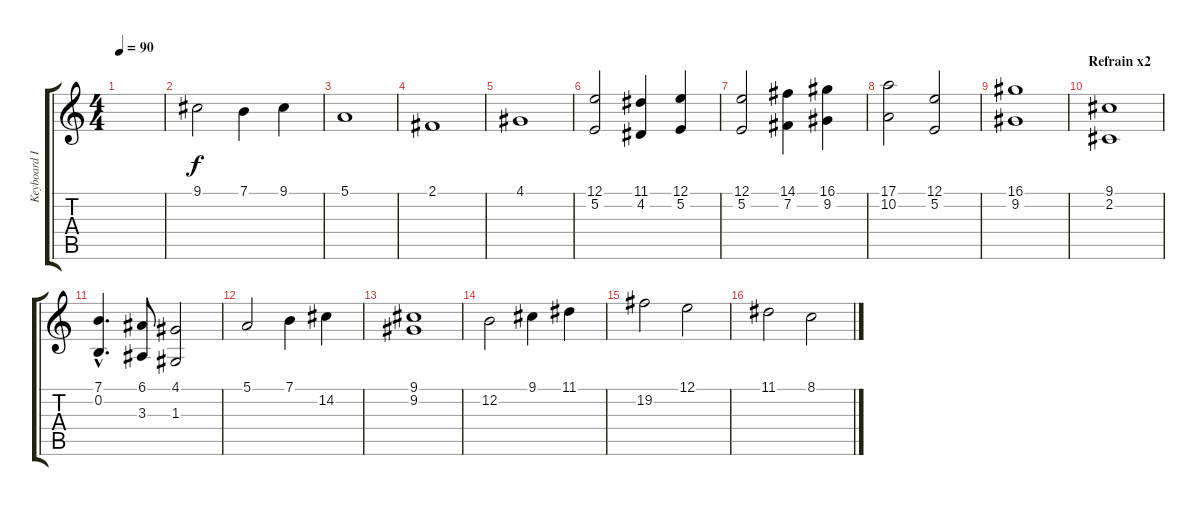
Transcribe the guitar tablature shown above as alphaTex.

\track ("Keyboard I" "Keyboard I") {instrument stringensemble1}
\staff {score tabs}
\tuning (E4 B3 G3 D3 A2 E2) {hide}
\ts (4 4)
\tempo 90
\clef g2
\ks c
|
9.1.2 7.1.4 9.1.4 |
5.1.1 |
2.1.1 |
4.1.1 |
(12.1 5.2).2 (11.1 4.2).4 (12.1 5.2).4 |
(12.1 5.2).2 (14.1 7.2).4 (16.1 9.2).4 |
(17.1 10.2).2 (12.1 5.2).2 |
(16.1 9.2).1 |
\section ("" "Refrain x2")
(9.1 2.2).1 |
(7.1{hac} 0.2{hac}).4{d} (6.1 3.3).8 (4.1 1.3).2 |
5.1.2 7.1.4 14.2.4 |
(9.1 9.2).1 |
12.2.2 9.1.4 11.1.4 |
19.2.2 12.1.2 |
11.1.2 8.1.2
